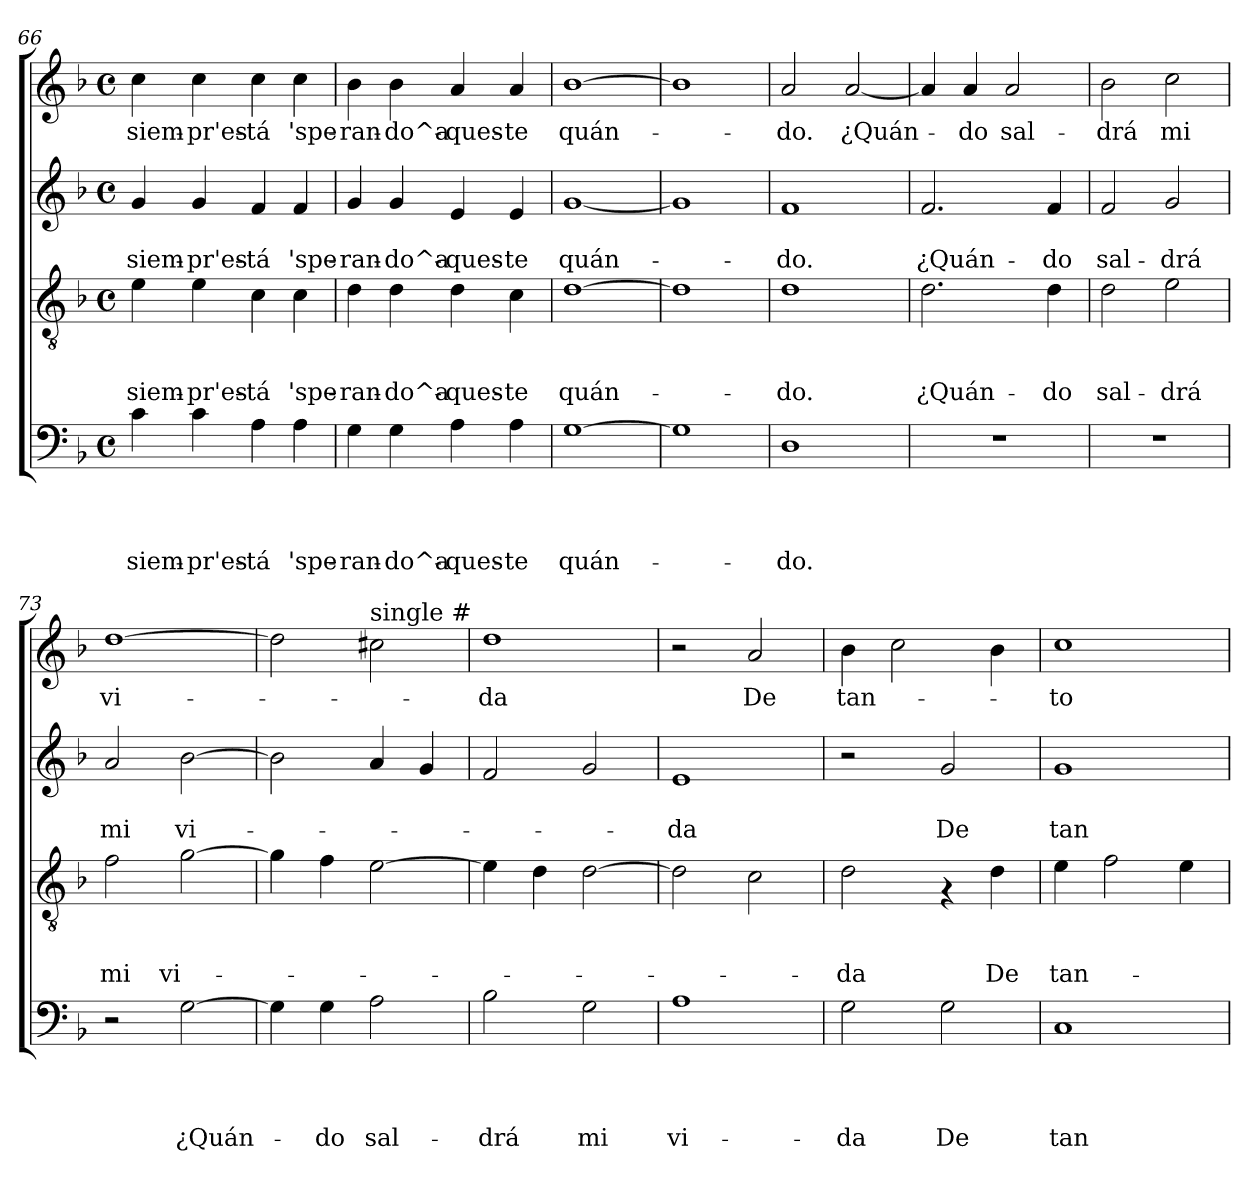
**kern	**text	**text	**text	**text	**kern	**text	**text	**text	**kern	**text	**text	**kern	**text
*part4	*part4	*part4	*part4	*part4	*part3	*part3	*part3	*part3	*part2	*part2	*part2	*part1	*part1
*staff4	*staff4	*staff4	*staff4	*staff4	*staff3	*staff3	*staff3	*staff3	*staff2	*staff2	*staff2	*staff1	*staff1
*clefF4	*	*	*	*	*clefGv2	*	*	*	*clefG2	*	*	*clefG2	*
*k[b-]	*	*	*	*	*k[b-]	*	*	*	*k[b-]	*	*	*k[b-]	*
*F:	*	*	*	*	*F:	*	*	*	*F:	*	*	*F:	*
*M4/4	*	*	*	*	*M4/4	*	*	*	*M4/4	*	*	*M4/4	*
*met(c)	*	*	*	*	*met(c)	*	*	*	*met(c)	*	*	*met(c)	*
=66	=66	=66	=66	=66	=66	=66	=66	=66	=66	=66	=66	=66	=66
!	!	!	!	!LO:LY:b	!	!	!	!LO:LY:b	!	!	!LO:LY:b	!	!LO:LY:b
4c\	.	.	.	siem-	4e\	.	.	siem-	4g/	.	siem-	4cc\	siem-
!	!	!	!	!LO:LY:b	!	!	!	!LO:LY:b	!	!	!LO:LY:b	!	!LO:LY:b
4c\	.	.	.	-pr'es-	4e\	.	.	-pr'es-	4g/	.	-pr'es-	4cc\	-pr'es-
!	!	!	!	!LO:LY:b	!	!	!	!LO:LY:b	!	!	!LO:LY:b	!	!LO:LY:b
4A\	.	.	.	-tá	4c\	.	.	-tá	4f/	.	-tá	4cc\	-tá
!	!	!	!	!LO:LY:b	!	!	!	!LO:LY:b	!	!	!LO:LY:b	!	!LO:LY:b
4A\	.	.	.	'spe-	4c\	.	.	'spe-	4f/	.	'spe-	4cc\	'spe-
=67	=67	=67	=67	=67	=67	=67	=67	=67	=67	=67	=67	=67	=67
!	!	!	!	!LO:LY:b	!	!	!	!LO:LY:b	!	!	!LO:LY:b	!	!LO:LY:b
4G\	.	.	.	-ran-	4d\	.	.	-ran-	4g/	.	-ran-	4b-\	-ran-
!	!	!	!	!LO:LY:b	!	!	!	!LO:LY:b	!	!	!LO:LY:b	!	!LO:LY:b
4G\	.	.	.	-do^a-	4d\	.	.	-do^a-	4g/	.	-do^a-	4b-\	-do^a-
!	!	!	!	!LO:LY:b	!	!	!	!LO:LY:b	!	!	!LO:LY:b	!	!LO:LY:b
4A\	.	.	.	-ques-	4d\	.	.	-ques-	4e/	.	-ques-	4a/	-ques-
!	!	!	!	!LO:LY:b	!	!	!	!LO:LY:b	!	!	!LO:LY:b	!	!LO:LY:b
4A\	.	.	.	-te	4c\	.	.	-te	4e/	.	-te	4a/	-te
=68	=68	=68	=68	=68	=68	=68	=68	=68	=68	=68	=68	=68	=68
!	!	!	!	!LO:LY:b	!	!	!	!LO:LY:b	!	!	!LO:LY:b	!	!LO:LY:b
[>1G	.	.	.	quán-	[>1d	.	.	quán-	[<1g	.	quán-	[>1b-	quán-
=69	=69	=69	=69	=69	=69	=69	=69	=69	=69	=69	=69	=69	=69
1G]	.	.	.	.	1d]	.	.	.	1g]	.	.	1b-]	.
=70	=70	=70	=70	=70	=70	=70	=70	=70	=70	=70	=70	=70	=70
!	!	!	!	!LO:LY:b	!	!	!	!LO:LY:b	!	!	!LO:LY:b	!	!LO:LY:b
1D	.	.	.	-do.	1d	.	.	-do.	1f	.	-do.	2a/	-do.
!	!	!	!	!	!	!	!	!	!	!	!	!	!LO:LY:b
.	.	.	.	.	.	.	.	.	.	.	.	[<2a/	¿Quán-
!!LO:LB:g=z
=71	=71	=71	=71	=71	=71	=71	=71	=71	=71	=71	=71	=71	=71
!	!	!	!	!	!	!	!	!LO:LY:b	!	!	!LO:LY:b	!	!
1r	.	.	.	.	2.d\	.	.	¿Quán-	2.f/	.	¿Quán-	4a/]	.
!	!	!	!	!	!	!	!	!	!	!	!	!	!LO:LY:b
.	.	.	.	.	.	.	.	.	.	.	.	4a/	-do
!	!	!	!	!	!	!	!	!	!	!	!	!	!LO:LY:b
.	.	.	.	.	.	.	.	.	.	.	.	2a/	sal-
!	!	!	!	!	!	!	!	!LO:LY:b	!	!	!LO:LY:b	!	!
.	.	.	.	.	4d\	.	.	-do	4f/	.	-do	.	.
=72	=72	=72	=72	=72	=72	=72	=72	=72	=72	=72	=72	=72	=72
!	!	!	!	!	!	!	!	!LO:LY:b	!	!	!LO:LY:b	!	!LO:LY:b
1r	.	.	.	.	2d\	.	.	sal-	2f/	.	sal-	2b-\	-drá
!	!	!	!	!	!	!	!	!LO:LY:b	!	!	!LO:LY:b	!	!LO:LY:b
.	.	.	.	.	2e\	.	.	-drá	2g/	.	-drá	2cc\	mi
=73	=73	=73	=73	=73	=73	=73	=73	=73	=73	=73	=73	=73	=73
!	!	!	!	!	!	!	!	!LO:LY:b	!	!	!LO:LY:b	!	!LO:LY:b
2r	.	.	.	.	2f\	.	.	mi	2a/	.	mi	[>1dd	vi-
!	!	!	!	!LO:LY:b	!	!	!	!LO:LY:b	!	!	!LO:LY:b	!	!
[>2G\	.	.	.	¿Quán-	[>2g\	.	.	vi-	[>2b-\	.	vi-	.	.
=74	=74	=74	=74	=74	=74	=74	=74	=74	=74	=74	=74	=74	=74
4G\]	.	.	.	.	4g\]	.	.	.	2b-\]	.	.	2dd\]	.
!	!	!	!	!LO:LY:b	!	!	!	!	!	!	!	!	!
4G\	.	.	.	-do	4f\	.	.	.	.	.	.	.	.
!	!	!	!	!	!	!	!	!	!	!	!	!LO:TX:a:t=single #	!
!	!	!	!	!LO:LY:b	!	!	!	!	!	!	!	!	!
2A\	.	.	.	sal-	[>2e\	.	.	.	4a/	.	.	2cc#\	.
.	.	.	.	.	.	.	.	.	4g/	.	.	.	.
=75	=75	=75	=75	=75	=75	=75	=75	=75	=75	=75	=75	=75	=75
!	!	!	!	!LO:LY:b	!	!	!	!	!	!	!	!	!LO:LY:b
2B-\	.	.	.	-drá	4e\]	.	.	.	2f/	.	.	1dd	-da
.	.	.	.	.	4d\	.	.	.	.	.	.	.	.
!	!	!	!	!LO:LY:b	!	!	!	!	!	!	!	!	!
2G\	.	.	.	mi	[>2d\	.	.	.	2g/	.	.	.	.
=76	=76	=76	=76	=76	=76	=76	=76	=76	=76	=76	=76	=76	=76
!	!	!	!	!LO:LY:b	!	!	!	!	!	!	!LO:LY:b	!	!
1A	.	.	.	vi-	2d\]	.	.	.	1e	.	-da	2r	.
!	!	!	!	!	!	!	!	!	!	!	!	!	!LO:LY:b
.	.	.	.	.	2c\	.	.	.	.	.	.	2a/	De
=77	=77	=77	=77	=77	=77	=77	=77	=77	=77	=77	=77	=77	=77
!	!	!	!	!LO:LY:b	!	!	!	!LO:LY:b	!	!	!	!	!LO:LY:b
2G\	.	.	.	-da	2d\	.	.	-da	2r	.	.	4b-\	tan-
.	.	.	.	.	.	.	.	.	.	.	.	2cc\	.
!	!	!	!	!LO:LY:b	!	!	!	!	!	!	!LO:LY:b	!	!
2G\	.	.	.	De	4rF	.	.	.	2g/	.	De	.	.
!	!	!	!	!	!	!	!	!LO:LY:b	!	!	!	!	!
.	.	.	.	.	4d\	.	.	De	.	.	.	4b-\	.
!!LO:PB:g=z
=78	=78	=78	=78	=78	=78	=78	=78	=78	=78	=78	=78	=78	=78
!	!	!	!	!LO:LY:b	!	!	!	!LO:LY:b	!	!	!LO:LY:b	!	!LO:LY:b
1C	.	.	.	tan-	4e\	.	.	tan-	1g	.	tan-	1cc	-to
.	.	.	.	.	2f\	.	.	.	.	.	.	.	.
.	.	.	.	.	4e\	.	.	.	.	.	.	.	.
=	=	=	=	=	=	=	=	=	=	=	=	=	=
*-	*-	*-	*-	*-	*-	*-	*-	*-	*-	*-	*-	*-	*-
